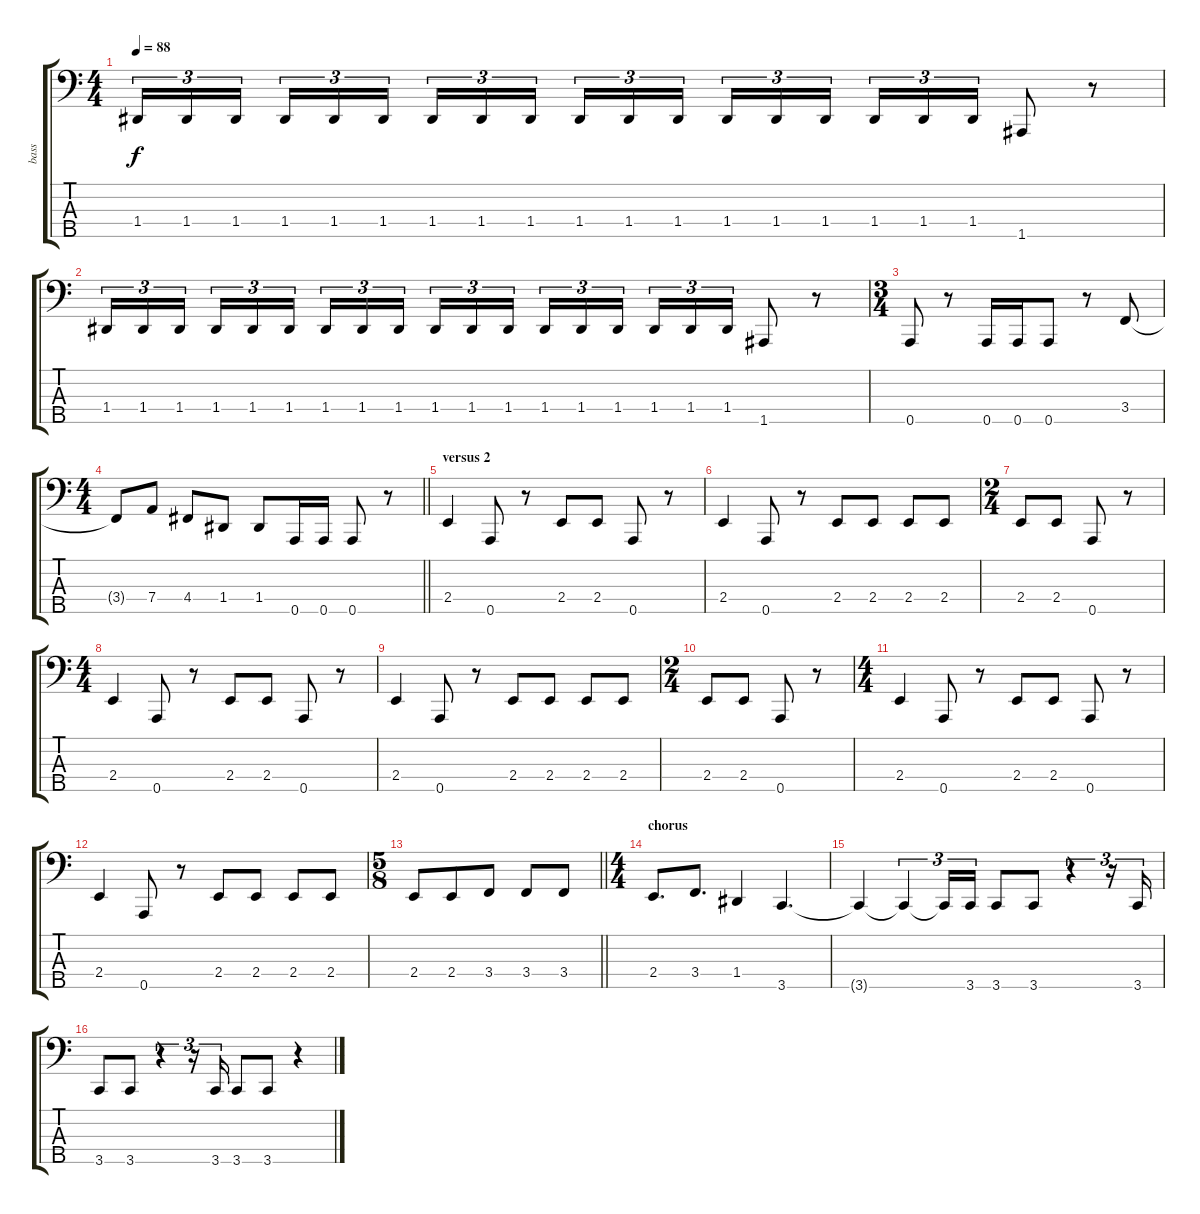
\track ("bass" "bass") {instrument electricbasspick}
\staff {score tabs}
\tuning (G2 D2 A1 D1 A0) {hide}
\ts (4 4)
\tempo 88
\clef f4
\ks c
1.4.16{tu (3 2) dy f} 1.4.16{tu (3 2)} 1.4.16{tu (3 2) beam splitsecondary} 1.4.16{tu (3 2)} 1.4.16{tu (3 2)} 1.4.16{tu (3 2)} 1.4.16{tu (3 2)} 1.4.16{tu (3 2)} 1.4.16{tu (3 2) beam splitsecondary} 1.4.16{tu (3 2)} 1.4.16{tu (3 2)} 1.4.16{tu (3 2)} 1.4.16{tu (3 2)} 1.4.16{tu (3 2)} 1.4.16{tu (3 2) beam splitsecondary} 1.4.16{tu (3 2)} 1.4.16{tu (3 2)} 1.4.16{tu (3 2)} 1.5.8 r.8 |
1.4.16{tu (3 2)} 1.4.16{tu (3 2)} 1.4.16{tu (3 2) beam splitsecondary} 1.4.16{tu (3 2)} 1.4.16{tu (3 2)} 1.4.16{tu (3 2)} 1.4.16{tu (3 2)} 1.4.16{tu (3 2)} 1.4.16{tu (3 2) beam splitsecondary} 1.4.16{tu (3 2)} 1.4.16{tu (3 2)} 1.4.16{tu (3 2)} 1.4.16{tu (3 2)} 1.4.16{tu (3 2)} 1.4.16{tu (3 2) beam splitsecondary} 1.4.16{tu (3 2)} 1.4.16{tu (3 2)} 1.4.16{tu (3 2)} 1.5.8 r.8 |
\ts (3 4)
0.5.8 r.8 0.5.16 0.5.16 0.5.8 r.8 3.4.8 |
\ts (4 4)
\barLineRight lightlight
3.4{t}.8 7.4.8 4.4.8 1.4.8 1.4.8 0.5.16 0.5.16 0.5.8 r.8 |
\section ("" "versus 2")
2.4.4 0.5.8 r.8 2.4.8 2.4.8 0.5.8 r.8 |
2.4.4 0.5.8 r.8 2.4.8 2.4.8 2.4.8 2.4.8 |
\ts (2 4)
2.4.8 2.4.8 0.5.8 r.8 |
\ts (4 4)
2.4.4 0.5.8 r.8 2.4.8 2.4.8 0.5.8 r.8 |
2.4.4 0.5.8 r.8 2.4.8 2.4.8 2.4.8 2.4.8 |
\ts (2 4)
2.4.8 2.4.8 0.5.8 r.8 |
\ts (4 4)
2.4.4 0.5.8 r.8 2.4.8 2.4.8 0.5.8 r.8 |
2.4.4 0.5.8 r.8 2.4.8 2.4.8 2.4.8 2.4.8 |
\ts (5 8)
\barLineRight lightlight
2.4.8 2.4.8 3.4.8 3.4.8 3.4.8 |
\ts (4 4)
\section ("" "chorus")
2.4.8{d} 3.4.8{d} 1.4.4 3.5.4{d} |
3.5{t}.4 3.5{t}.4{tu (3 2)} 3.5{t}.16{tu (3 2)} 3.5.16{tu (3 2)} 3.5.8 3.5.8 r.4{tu (3 2)} r.16{tu (3 2)} 3.5.16{tu (3 2)} |
3.5.8 3.5.8 r.4{tu (3 2)} r.16{tu (3 2)} 3.5.16{tu (3 2)} 3.5.8 3.5.8 r.4
